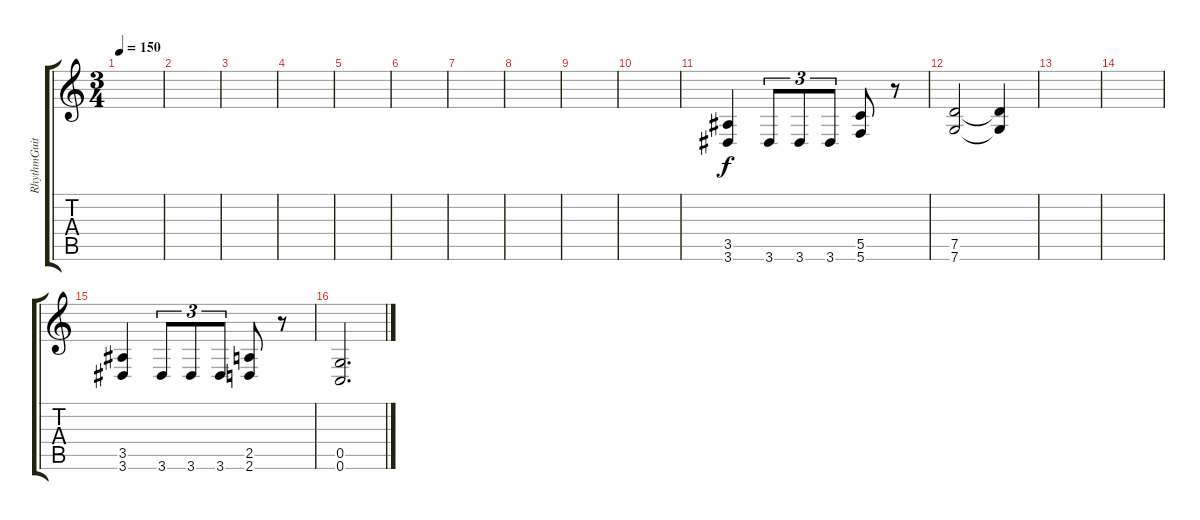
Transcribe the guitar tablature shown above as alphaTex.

\track ("RhythmGuitar" "RhythmGuit") {instrument distortionguitar}
\staff {score tabs}
\tuning (D4 A3 F3 C3 G2 C2) {hide}
\ts (3 4)
\tempo 150
\clef g2
\ks c
|
|
|
|
|
|
|
|
|
|
(3.5 3.6).4{balance 4} 3.6.8{tu (3 2)} 3.6.8{tu (3 2)} 3.6.8{tu (3 2)} (5.5 5.6).8 r.8 |
(7.5 7.6).2 (7.5{t} 7.6{t}).4 |
|
|
(3.5 3.6).4 3.6.8{tu (3 2)} 3.6.8{tu (3 2)} 3.6.8{tu (3 2)} (2.5 2.6).8 r.8 |
(0.5 0.6).2{d}
